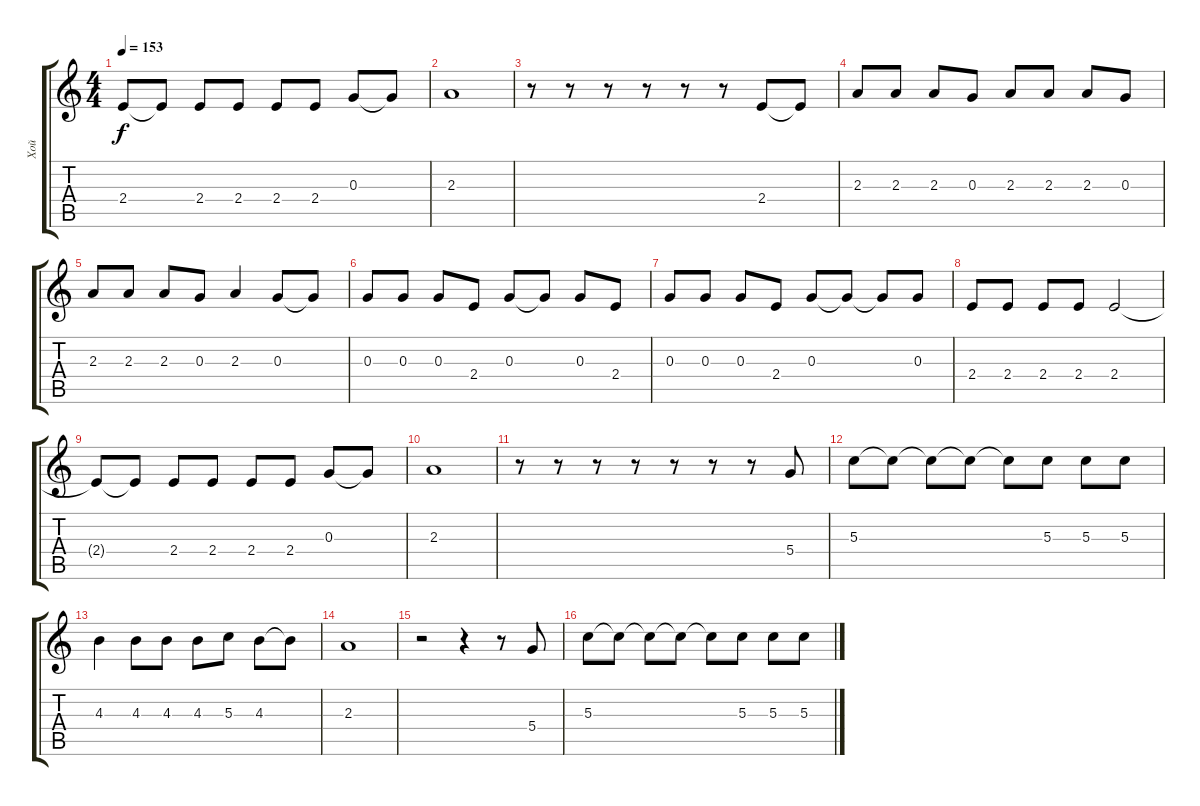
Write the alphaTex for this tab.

\track ("Хой " "Хой ") {instrument acousticguitarsteel}
\staff {score tabs}
\tuning (E4 B3 G3 D3 A2 E2) {hide}
\ts (4 4)
\tempo 153
\clef g2
\ks c
2.4{t}.8{dy f} 2.4{t}.8 2.4.8 2.4.8 2.4.8 2.4.8 0.3.8 0.3{t}.8 |
2.3.1 |
r.8 r.8 r.8 r.8 r.8 r.8 2.4.8 2.4{t}.8 |
2.3.8 2.3.8 2.3.8 0.3.8 2.3.8 2.3.8 2.3.8 0.3.8 |
2.3.8 2.3.8 2.3.8 0.3.8 2.3.4 0.3.8 0.3{t}.8 |
0.3.8 0.3.8 0.3.8 2.4.8 0.3.8 0.3{t}.8 0.3.8 2.4.8 |
0.3.8 0.3.8 0.3.8 2.4.8 0.3.8 0.3{t}.8 0.3{t}.8 0.3.8 |
2.4.8 2.4.8 2.4.8 2.4.8 2.4.2 |
2.4{t}.8 2.4{t}.8 2.4.8 2.4.8 2.4.8 2.4.8 0.3.8 0.3{t}.8 |
2.3.1 |
r.8 r.8 r.8 r.8 r.8 r.8 r.8 5.4.8 |
5.3.8 5.3{t}.8 5.3{t}.8 5.3{t}.8 5.3{t}.8 5.3.8 5.3.8 5.3.8 |
4.3.4 4.3.8 4.3.8 4.3.8 5.3.8 4.3.8 4.3{t}.8 |
2.3.1 |
r.2 r.4 r.8 5.4.8 |
5.3.8 5.3{t}.8 5.3{t}.8 5.3{t}.8 5.3{t}.8 5.3.8 5.3.8 5.3.8
